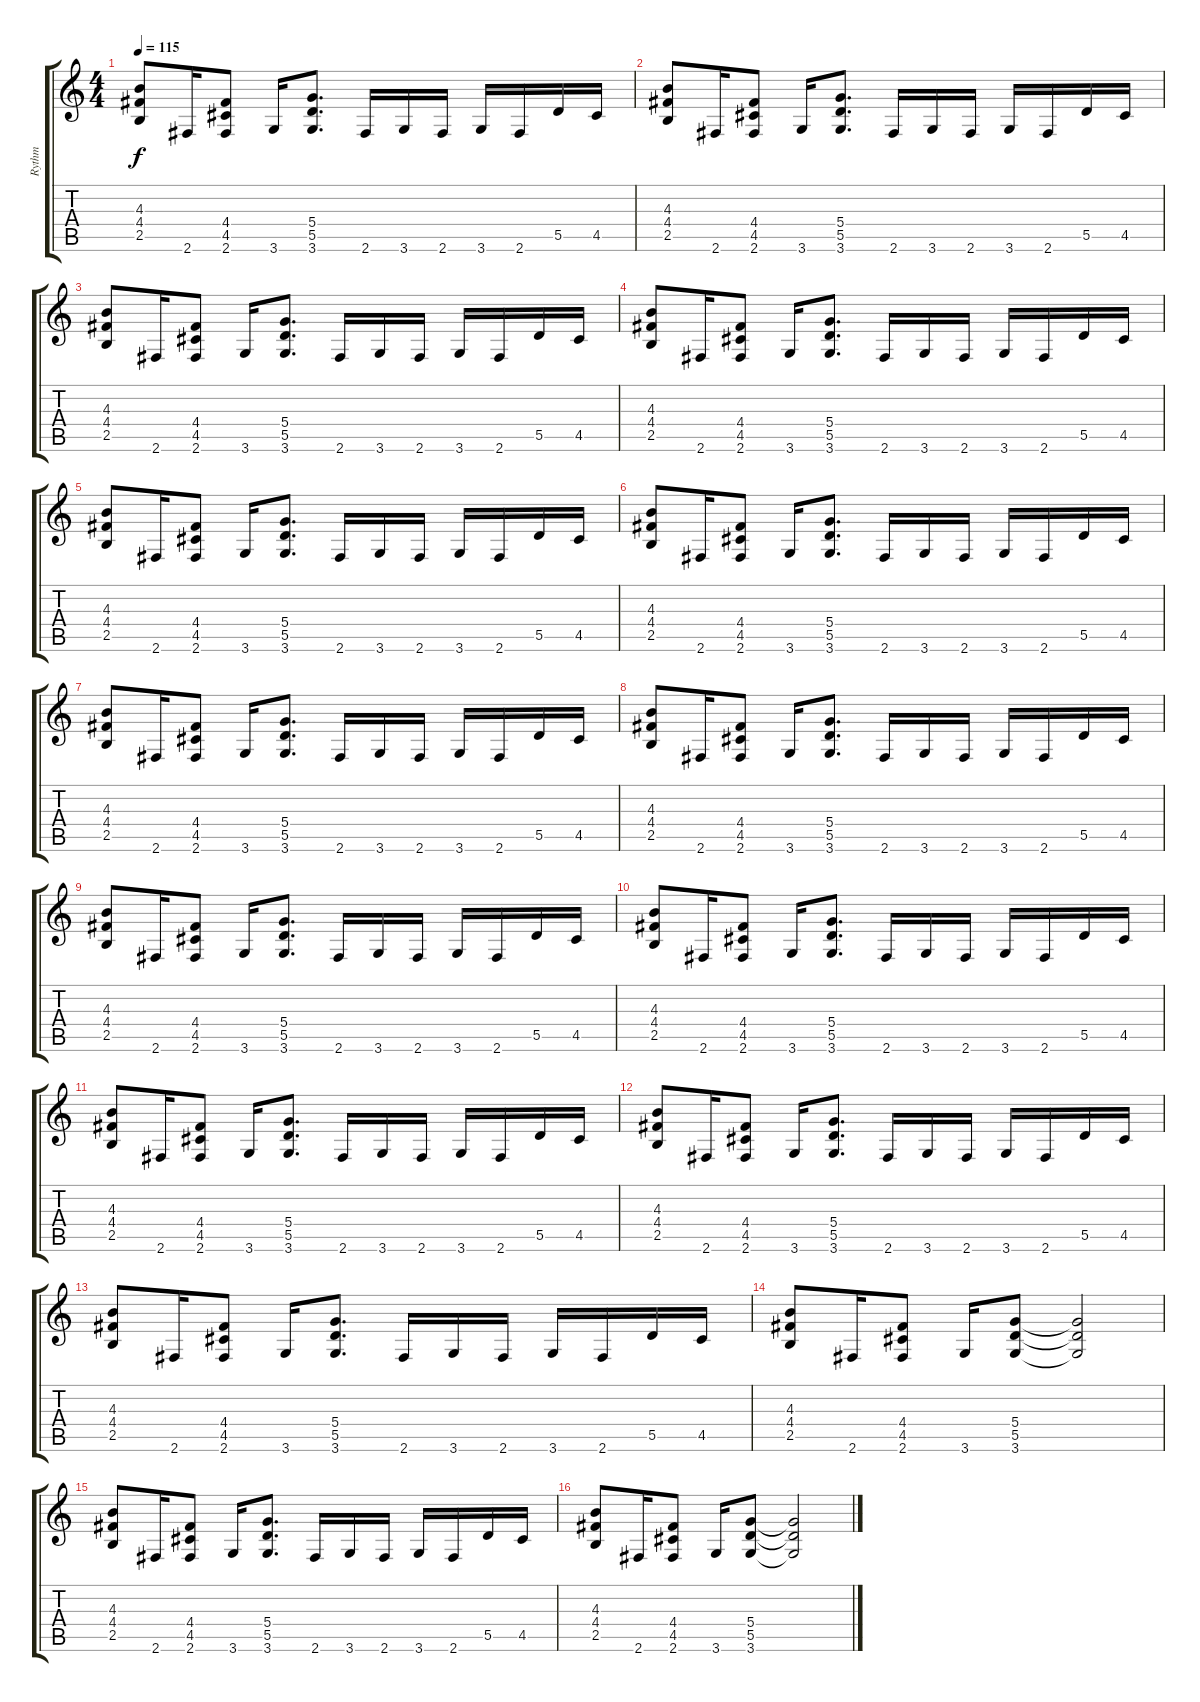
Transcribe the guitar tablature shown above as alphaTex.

\track ("Rythm" "Rythm") {instrument distortionguitar}
\staff {score tabs}
\tuning (E4 B3 G3 D3 A2 E2) {hide}
\ts (4 4)
\tempo 115
\clef g2
\ks c
(4.3 4.4 2.5).8{dy f} 2.6.16 (4.4 4.5 2.6).8 3.6.16 (5.4 5.5 3.6).8{d} 2.6.16 3.6.16 2.6.16 3.6.16 2.6.16 5.5.16 4.5.16 |
(4.3 4.4 2.5).8 2.6.16 (4.4 4.5 2.6).8 3.6.16 (5.4 5.5 3.6).8{d} 2.6.16 3.6.16 2.6.16 3.6.16 2.6.16 5.5.16 4.5.16 |
(4.3 4.4 2.5).8 2.6.16 (4.4 4.5 2.6).8 3.6.16 (5.4 5.5 3.6).8{d} 2.6.16 3.6.16 2.6.16 3.6.16 2.6.16 5.5.16 4.5.16 |
(4.3 4.4 2.5).8 2.6.16 (4.4 4.5 2.6).8 3.6.16 (5.4 5.5 3.6).8{d} 2.6.16 3.6.16 2.6.16 3.6.16 2.6.16 5.5.16 4.5.16 |
(4.3 4.4 2.5).8 2.6.16 (4.4 4.5 2.6).8 3.6.16 (5.4 5.5 3.6).8{d} 2.6.16 3.6.16 2.6.16 3.6.16 2.6.16 5.5.16 4.5.16 |
(4.3 4.4 2.5).8 2.6.16 (4.4 4.5 2.6).8 3.6.16 (5.4 5.5 3.6).8{d} 2.6.16 3.6.16 2.6.16 3.6.16 2.6.16 5.5.16 4.5.16 |
(4.3 4.4 2.5).8 2.6.16 (4.4 4.5 2.6).8 3.6.16 (5.4 5.5 3.6).8{d} 2.6.16 3.6.16 2.6.16 3.6.16 2.6.16 5.5.16 4.5.16 |
(4.3 4.4 2.5).8 2.6.16 (4.4 4.5 2.6).8 3.6.16 (5.4 5.5 3.6).8{d} 2.6.16 3.6.16 2.6.16 3.6.16 2.6.16 5.5.16 4.5.16 |
(4.3 4.4 2.5).8 2.6.16 (4.4 4.5 2.6).8 3.6.16 (5.4 5.5 3.6).8{d} 2.6.16 3.6.16 2.6.16 3.6.16 2.6.16 5.5.16 4.5.16 |
(4.3 4.4 2.5).8 2.6.16 (4.4 4.5 2.6).8 3.6.16 (5.4 5.5 3.6).8{d} 2.6.16 3.6.16 2.6.16 3.6.16 2.6.16 5.5.16 4.5.16 |
(4.3 4.4 2.5).8 2.6.16 (4.4 4.5 2.6).8 3.6.16 (5.4 5.5 3.6).8{d} 2.6.16 3.6.16 2.6.16 3.6.16 2.6.16 5.5.16 4.5.16 |
(4.3 4.4 2.5).8 2.6.16 (4.4 4.5 2.6).8 3.6.16 (5.4 5.5 3.6).8{d} 2.6.16 3.6.16 2.6.16 3.6.16 2.6.16 5.5.16 4.5.16 |
(4.3 4.4 2.5).8 2.6.16 (4.4 4.5 2.6).8 3.6.16 (5.4 5.5 3.6).8{d} 2.6.16 3.6.16 2.6.16 3.6.16 2.6.16 5.5.16 4.5.16 |
(4.3 4.4 2.5).8 2.6.16 (4.4 4.5 2.6).8 3.6.16 (5.4 5.5 3.6).8 (5.4{t} 5.5{t} 3.6{t}).2 |
(4.3 4.4 2.5).8 2.6.16 (4.4 4.5 2.6).8 3.6.16 (5.4 5.5 3.6).8{d} 2.6.16 3.6.16 2.6.16 3.6.16 2.6.16 5.5.16 4.5.16 |
(4.3 4.4 2.5).8 2.6.16 (4.4 4.5 2.6).8 3.6.16 (5.4 5.5 3.6).8 (5.4{t} 5.5{t} 3.6{t}).2
